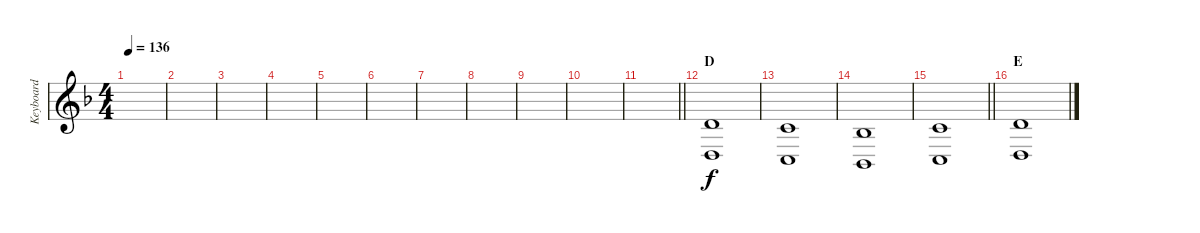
\track ("Keyboard" "Keyboard") {instrument churchorgan}
\staff {score}
\tuning (E4 B3 G3 D3 A2 E2) {hide}
\ts (4 4)
\tempo 136
\clef g2
\ks f
|
|
|
|
|
|
|
|
|
|
\barLineRight lightlight
|
\section ("" "D")
(3.2 0.4).1 |
(1.2 3.5).1 |
(3.3 1.5).1 |
\barLineRight lightlight
(1.2 3.5).1 |
\section ("" "E")
(3.2 0.4).1
